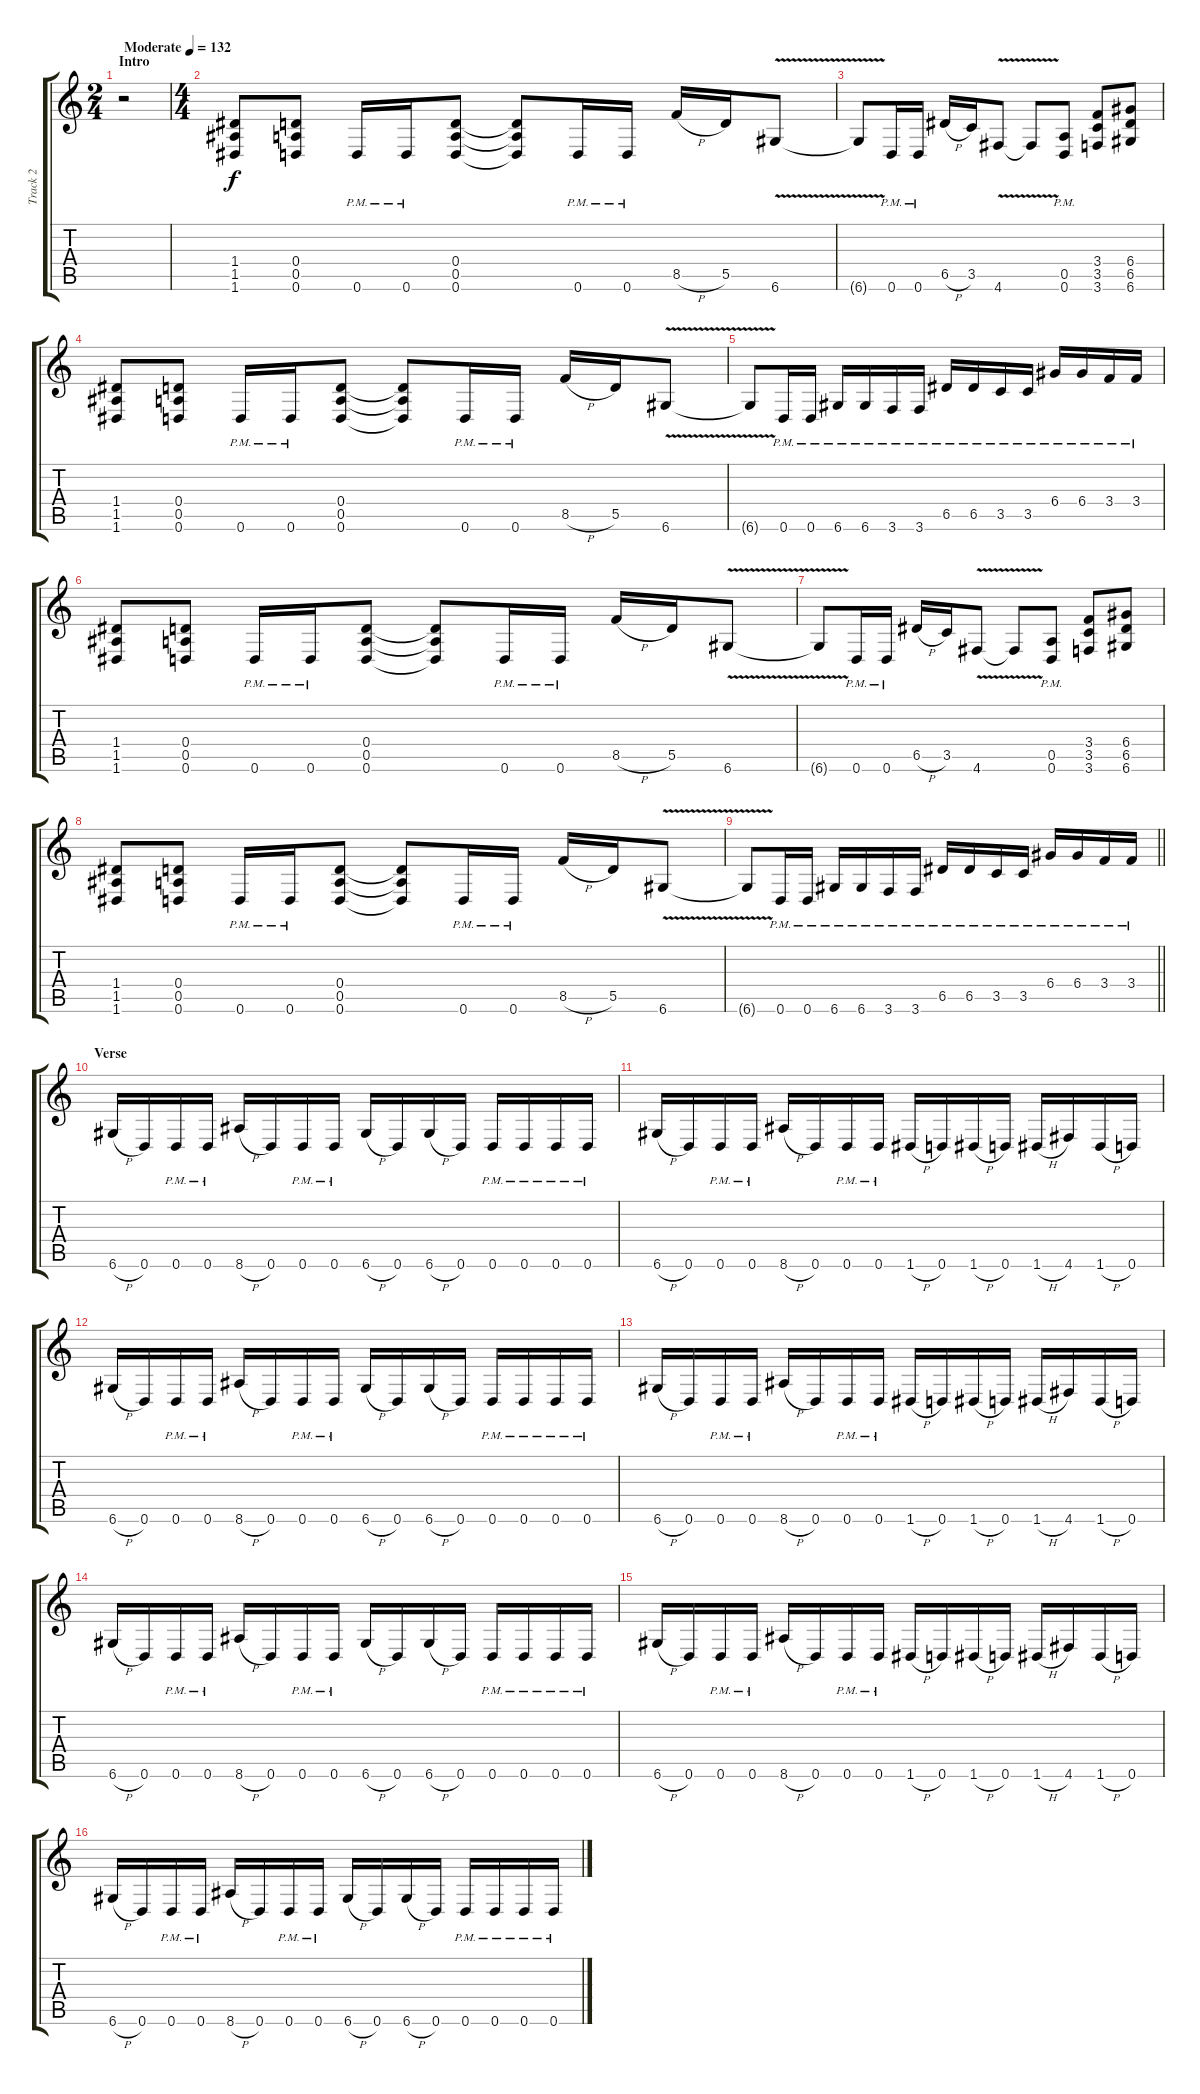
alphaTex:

\track ("Track 2" "Track 2") {instrument overdrivenguitar}
\staff {score tabs}
\tuning (E4 B3 G3 D3 A2 D2) {hide}
\ts (2 4)
\section ("" "Intro")
\tempo (132 "Moderate")
\clef g2
\ks c
r.2{dy f instrument overdrivenguitar} |
\ts (4 4)
(1.4 1.5 1.6).8 (0.4 0.5 0.6).8 0.6{pm}.16 0.6{pm}.16 (0.4 0.5 0.6).8 (0.4{t} 0.5{t} 0.6{t}).8 0.6{pm}.16 0.6{pm}.16 8.5{h}.16 5.5.16 6.6{v}.8 |
6.6{t}.8 0.6{pm}.16 0.6{pm}.16 6.5{h}.16 3.5.16 4.6{v}.8 4.6{t}.8 (0.5{pm} 0.6{pm}).8 (3.4 3.5 3.6).8 (6.4 6.5 6.6).8 |
(1.4 1.5 1.6).8 (0.4 0.5 0.6).8 0.6{pm}.16 0.6{pm}.16 (0.4 0.5 0.6).8 (0.4{t} 0.5{t} 0.6{t}).8 0.6{pm}.16 0.6{pm}.16 8.5{h}.16 5.5.16 6.6{v}.8 |
6.6{t}.8 0.6{pm}.16 0.6{pm}.16 6.6{pm}.16 6.6{pm}.16 3.6{pm}.16 3.6{pm}.16 6.5{pm}.16 6.5{pm}.16 3.5{pm}.16 3.5{pm}.16 6.4{pm}.16 6.4{pm}.16 3.4{pm}.16 3.4{pm}.16 |
(1.4 1.5 1.6).8 (0.4 0.5 0.6).8 0.6{pm}.16 0.6{pm}.16 (0.4 0.5 0.6).8 (0.4{t} 0.5{t} 0.6{t}).8 0.6{pm}.16 0.6{pm}.16 8.5{h}.16 5.5.16 6.6{v}.8 |
6.6{t}.8 0.6{pm}.16 0.6{pm}.16 6.5{h}.16 3.5.16 4.6{v}.8 4.6{t}.8 (0.5{pm} 0.6{pm}).8 (3.4 3.5 3.6).8 (6.4 6.5 6.6).8 |
(1.4 1.5 1.6).8 (0.4 0.5 0.6).8 0.6{pm}.16 0.6{pm}.16 (0.4 0.5 0.6).8 (0.4{t} 0.5{t} 0.6{t}).8 0.6{pm}.16 0.6{pm}.16 8.5{h}.16 5.5.16 6.6{v}.8 |
\barLineRight lightlight
6.6{t}.8 0.6{pm}.16 0.6{pm}.16 6.6{pm}.16 6.6{pm}.16 3.6{pm}.16 3.6{pm}.16 6.5{pm}.16 6.5{pm}.16 3.5{pm}.16 3.5{pm}.16 6.4{pm}.16 6.4{pm}.16 3.4{pm}.16 3.4{pm}.16 |
\section ("" "Verse")
6.6{h}.16 0.6.16 0.6{pm}.16 0.6{pm}.16 8.6{h}.16 0.6.16 0.6{pm}.16 0.6{pm}.16 6.6{h}.16 0.6.16 6.6{h}.16 0.6.16 0.6{pm}.16 0.6{pm}.16 0.6{pm}.16 0.6{pm}.16 |
6.6{h}.16 0.6.16 0.6{pm}.16 0.6{pm}.16 8.6{h}.16 0.6.16 0.6{pm}.16 0.6{pm}.16 1.6{h}.16 0.6.16 1.6{h}.16 0.6.16 1.6{h}.16 4.6.16 1.6{h}.16 0.6.16 |
6.6{h}.16 0.6.16 0.6{pm}.16 0.6{pm}.16 8.6{h}.16 0.6.16 0.6{pm}.16 0.6{pm}.16 6.6{h}.16 0.6.16 6.6{h}.16 0.6.16 0.6{pm}.16 0.6{pm}.16 0.6{pm}.16 0.6{pm}.16 |
6.6{h}.16 0.6.16 0.6{pm}.16 0.6{pm}.16 8.6{h}.16 0.6.16 0.6{pm}.16 0.6{pm}.16 1.6{h}.16 0.6.16 1.6{h}.16 0.6.16 1.6{h}.16 4.6.16 1.6{h}.16 0.6.16 |
6.6{h}.16 0.6.16 0.6{pm}.16 0.6{pm}.16 8.6{h}.16 0.6.16 0.6{pm}.16 0.6{pm}.16 6.6{h}.16 0.6.16 6.6{h}.16 0.6.16 0.6{pm}.16 0.6{pm}.16 0.6{pm}.16 0.6{pm}.16 |
6.6{h}.16 0.6.16 0.6{pm}.16 0.6{pm}.16 8.6{h}.16 0.6.16 0.6{pm}.16 0.6{pm}.16 1.6{h}.16 0.6.16 1.6{h}.16 0.6.16 1.6{h}.16 4.6.16 1.6{h}.16 0.6.16 |
6.6{h}.16 0.6.16 0.6{pm}.16 0.6{pm}.16 8.6{h}.16 0.6.16 0.6{pm}.16 0.6{pm}.16 6.6{h}.16 0.6.16 6.6{h}.16 0.6.16 0.6{pm}.16 0.6{pm}.16 0.6{pm}.16 0.6{pm}.16
